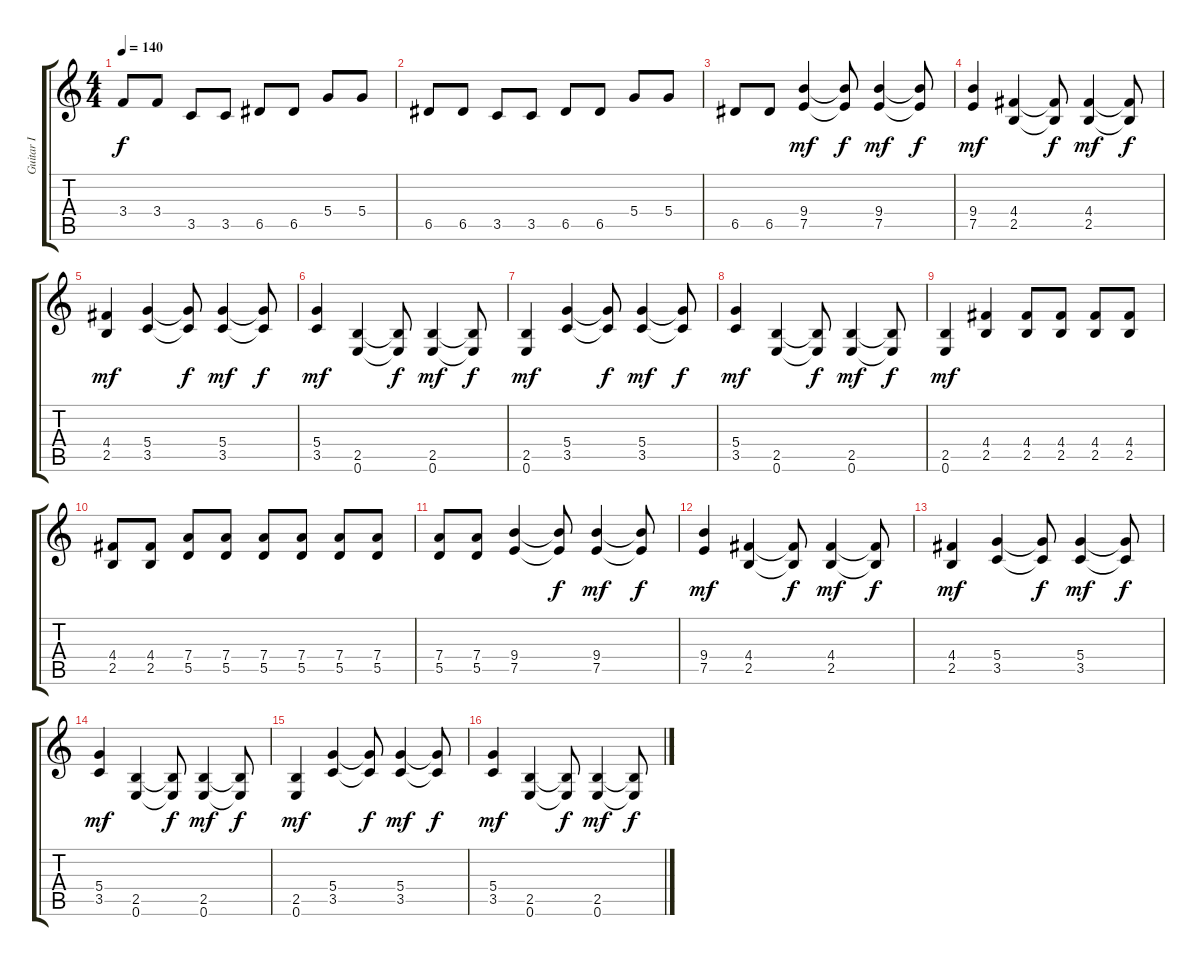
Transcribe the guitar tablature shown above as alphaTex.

\track ("Guitar I" "Guitar I") {instrument distortionguitar}
\staff {score tabs}
\tuning (E4 B3 G3 D3 A2 E2) {hide}
\ts (4 4)
\tempo 140
\clef g2
\ks c
3.4.8{dy f} 3.4.8 3.5.8 3.5.8 6.5.8 6.5.8 5.4.8 5.4.8 |
6.5.8 6.5.8 3.5.8 3.5.8 6.5.8 6.5.8 5.4.8 5.4.8 |
6.5.8 6.5.8 (9.4 7.5).4{dy mf} (9.4{t} 7.5{t}).8{dy f} (9.4 7.5).4{dy mf} (9.4{t} 7.5{t}).8{dy f} |
(9.4 7.5).4{dy mf} (4.4 2.5).4 (4.4{t} 2.5{t}).8{dy f} (4.4 2.5).4{dy mf} (4.4{t} 2.5{t}).8{dy f} |
(4.4 2.5).4{dy mf} (5.4 3.5).4 (5.4{t} 3.5{t}).8{dy f} (5.4 3.5).4{dy mf} (5.4{t} 3.5{t}).8{dy f} |
(5.4 3.5).4{dy mf} (2.5 0.6).4 (2.5{t} 0.6{t}).8{dy f} (2.5 0.6).4{dy mf} (2.5{t} 0.6{t}).8{dy f} |
(2.5 0.6).4{dy mf} (5.4 3.5).4 (5.4{t} 3.5{t}).8{dy f} (5.4 3.5).4{dy mf} (5.4{t} 3.5{t}).8{dy f} |
(5.4 3.5).4{dy mf} (2.5 0.6).4 (2.5{t} 0.6{t}).8{dy f} (2.5 0.6).4{dy mf} (2.5{t} 0.6{t}).8{dy f} |
(2.5 0.6).4{dy mf} (4.4 2.5).4 (4.4 2.5).8 (4.4 2.5).8 (4.4 2.5).8 (4.4 2.5).8 |
(4.4 2.5).8 (4.4 2.5).8 (7.4 5.5).8 (7.4 5.5).8 (7.4 5.5).8 (7.4 5.5).8 (7.4 5.5).8 (7.4 5.5).8 |
(7.4 5.5).8 (7.4 5.5).8 (9.4 7.5).4 (9.4{t} 7.5{t}).8{dy f} (9.4 7.5).4{dy mf} (9.4{t} 7.5{t}).8{dy f} |
(9.4 7.5).4{dy mf} (4.4 2.5).4 (4.4{t} 2.5{t}).8{dy f} (4.4 2.5).4{dy mf} (4.4{t} 2.5{t}).8{dy f} |
(4.4 2.5).4{dy mf} (5.4 3.5).4 (5.4{t} 3.5{t}).8{dy f} (5.4 3.5).4{dy mf} (5.4{t} 3.5{t}).8{dy f} |
(5.4 3.5).4{dy mf} (2.5 0.6).4 (2.5{t} 0.6{t}).8{dy f} (2.5 0.6).4{dy mf} (2.5{t} 0.6{t}).8{dy f} |
(2.5 0.6).4{dy mf} (5.4 3.5).4 (5.4{t} 3.5{t}).8{dy f} (5.4 3.5).4{dy mf} (5.4{t} 3.5{t}).8{dy f} |
(5.4 3.5).4{dy mf} (2.5 0.6).4 (2.5{t} 0.6{t}).8{dy f} (2.5 0.6).4{dy mf} (2.5{t} 0.6{t}).8{dy f}
